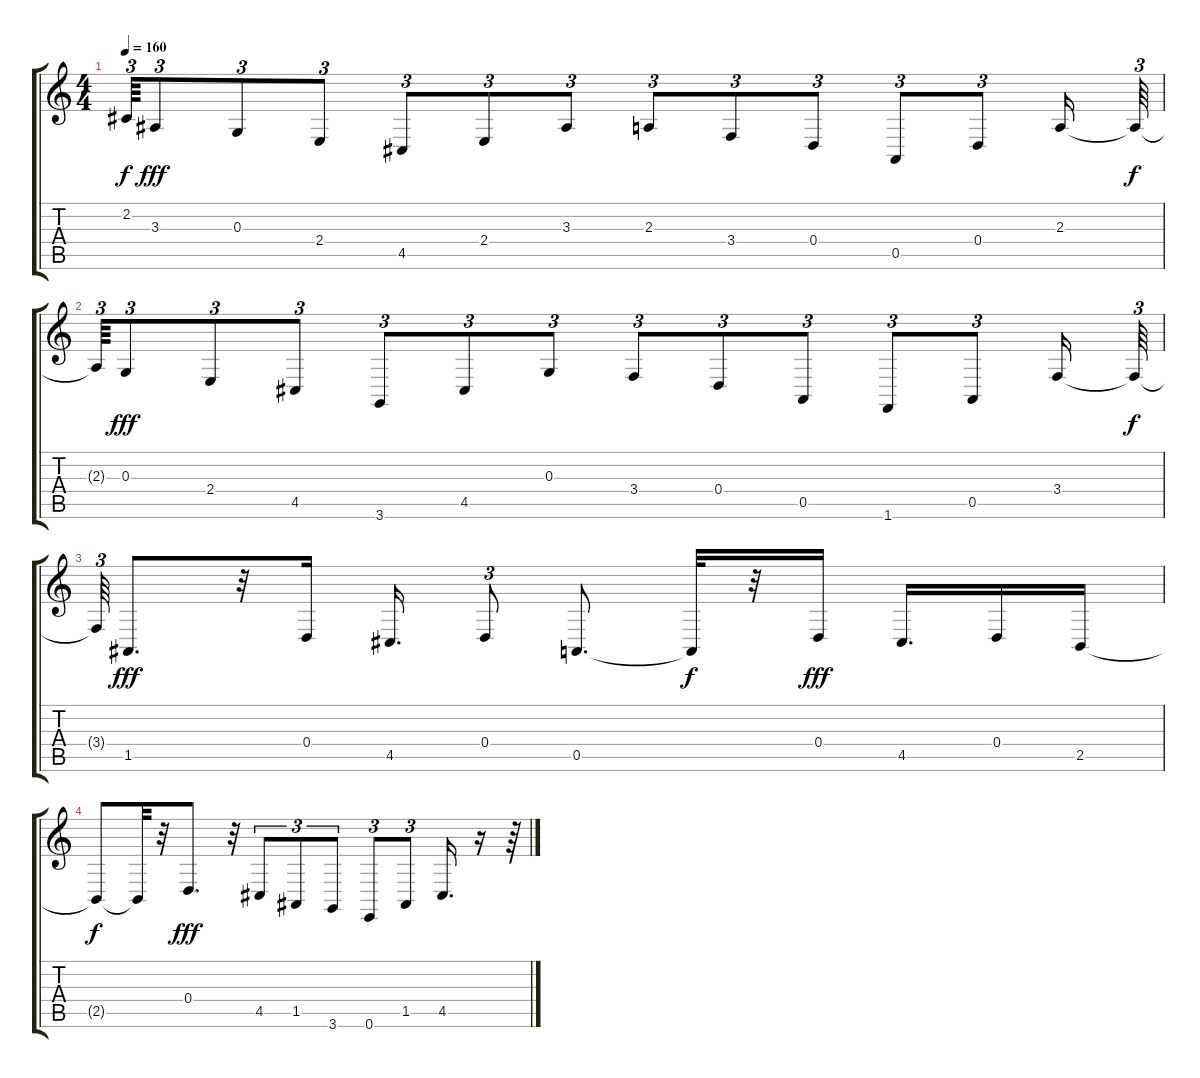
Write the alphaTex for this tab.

\track "" {instrument cello}
\staff {score tabs}
\tuning (E4 B3 G3 D3 A2 E2) {hide}
\ts (4 4)
\tempo 160
\clef g2
\ks c
2.2{t}.64{tu (3 2) dy f} 3.3.8{tu (3 2) dy fff} 0.3.8{tu (3 2)} 2.4.8{tu (3 2)} 4.5.8{tu (3 2)} 2.4.8{tu (3 2)} 3.3.8{tu (3 2)} 2.3.8{tu (3 2)} 3.4.8{tu (3 2)} 0.4.8{tu (3 2)} 0.5.8{tu (3 2)} 0.4.8{tu (3 2)} 2.3.16 2.3{t}.64{tu (3 2) dy f} |
2.3{t}.64{tu (3 2)} 0.3.8{tu (3 2) dy fff volume 16} 2.4.8{tu (3 2) volume 16} 4.5.8{tu (3 2) volume 15} 3.6.8{tu (3 2) volume 15} 4.5.8{tu (3 2) volume 14} 0.3.8{tu (3 2) volume 14} 3.4.8{tu (3 2) volume 13} 0.4.8{tu (3 2) volume 13} 0.5.8{tu (3 2) volume 12} 1.6.8{tu (3 2) volume 12} 0.5.8{tu (3 2) volume 12} 3.4.16{volume 11} 3.4{t}.64{tu (3 2) dy f} |
3.4{t}.64{tu (3 2)} 1.5.8{d dy fff volume 11} r.32 0.4.16{volume 9} 4.5.16{d volume 9} 0.4.8{tu (3 2) volume 9} 0.5.8{d volume 8} 0.5{t}.32{dy f} r.32 0.4.16{dy fff volume 7} 4.5.16{d volume 6} 0.4.16{volume 6} 2.5.16{volume 6} |
2.5{t}.8{dy f} 2.5{t}.32 r.32 0.4.8{d dy fff volume 4} r.32 4.5.8{tu (3 2) volume 3} 1.5.8{tu (3 2) volume 3} 3.6.8{tu (3 2) volume 2} 0.6.8{tu (3 2) volume 2} 1.5.8{tu (3 2) volume 1} 4.5.16{d volume 1} r.16 r.64
